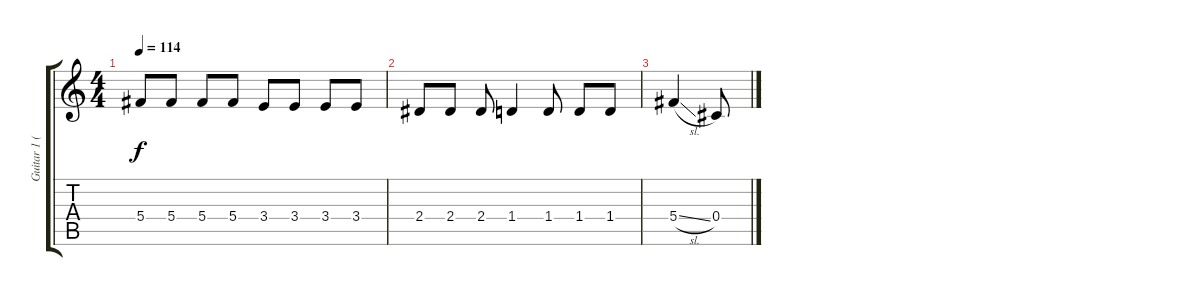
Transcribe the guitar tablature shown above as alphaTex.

\track ("Guitar 1 (with tremolo)" "Guitar 1 (") {instrument overdrivenguitar}
\staff {score tabs}
\tuning (Eb4 Bb3 Gb3 Db3 Ab2 Db2) {hide}
\ts (4 4)
\tempo 114
\clef g2
\ks c
5.4.8{dy f} 5.4.8 5.4.8 5.4.8 3.4.8 3.4.8 3.4.8 3.4.8 |
2.4.8 2.4.8 2.4.8 1.4.4 1.4.8 1.4.8 1.4.8 |
5.4{sl}.4 0.4.8
